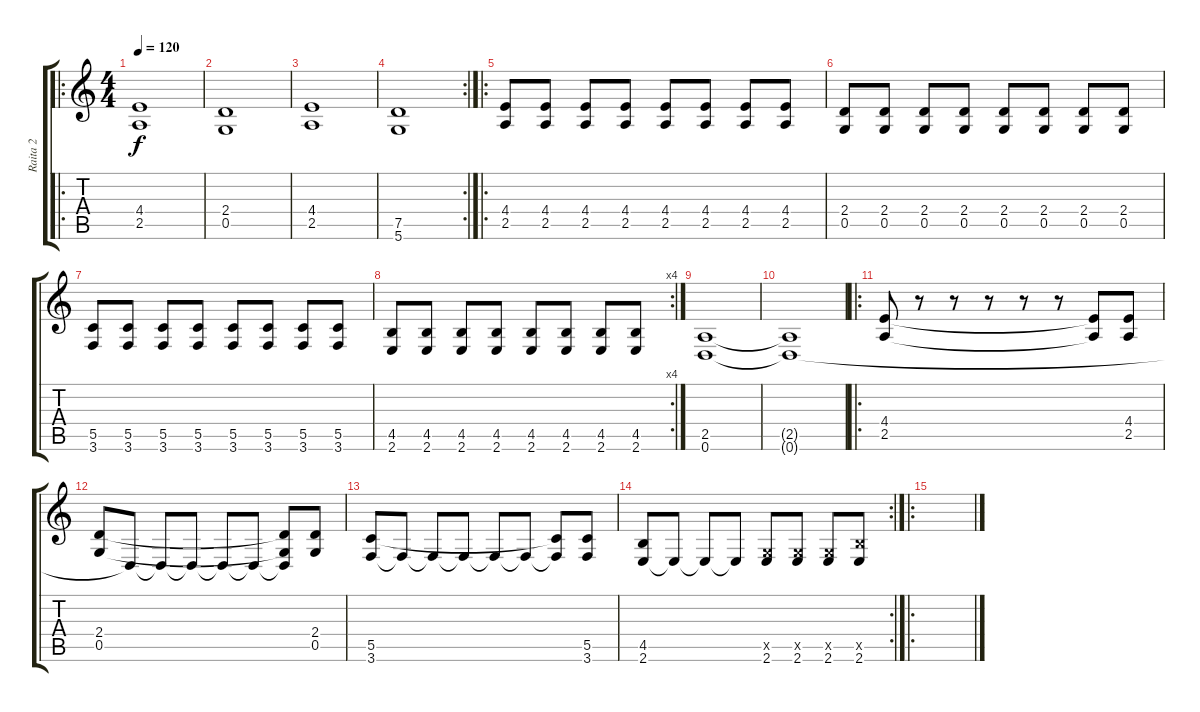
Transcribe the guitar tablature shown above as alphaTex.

\track ("Raita 2" "Raita 2") {instrument distortionguitar}
\staff {score tabs}
\tuning (D4 A3 F3 C3 G2 D2) {hide}
\ro
\ts (4 4)
\tempo 120
\clef g2
\ks c
(4.4 2.5).1{dy f instrument distortionguitar} |
(2.4 0.5).1 |
(4.4 2.5).1 |
\rc 2
(7.5 5.6).1 |
\ro
(4.4 2.5).8 (4.4 2.5).8 (4.4 2.5).8 (4.4 2.5).8 (4.4 2.5).8 (4.4 2.5).8 (4.4 2.5).8 (4.4 2.5).8 |
(2.4 0.5).8 (2.4 0.5).8 (2.4 0.5).8 (2.4 0.5).8 (2.4 0.5).8 (2.4 0.5).8 (2.4 0.5).8 (2.4 0.5).8 |
(5.5 3.6).8 (5.5 3.6).8 (5.5 3.6).8 (5.5 3.6).8 (5.5 3.6).8 (5.5 3.6).8 (5.5 3.6).8 (5.5 3.6).8 |
\rc 4
(4.5 2.6).8 (4.5 2.6).8 (4.5 2.6).8 (4.5 2.6).8 (4.5 2.6).8 (4.5 2.6).8 (4.5 2.6).8 (4.5 2.6).8 |
(2.5 0.6).1 |
(2.5{t} 0.6{t}).1 |
\ro
(4.4 2.5).8 r.8 r.8 r.8 r.8 r.8 (4.4{t} 2.5{t}).8 (4.4 2.5).8 |
(2.4 0.5).8 0.6{t}.8 0.6{t}.8 0.6{t}.8 0.6{t}.8 0.6{t}.8 (2.4{t} 0.5{t} 0.6{t}).8 (2.4 0.5).8 |
(5.5 3.6).8 3.6{t}.8 3.6{t}.8 3.6{t}.8 3.6{t}.8 3.6{t}.8 (5.5{t} 3.6{t}).8 (5.5 3.6).8 |
\rc 2
(4.5 2.6).8 2.6{t}.8 2.6{t}.8 2.6{t}.8 (0.5{x} 2.6).8 (0.5{x} 2.6).8 (0.5{x} 2.6).8 (4.5{x} 2.6).8 |
\ro
